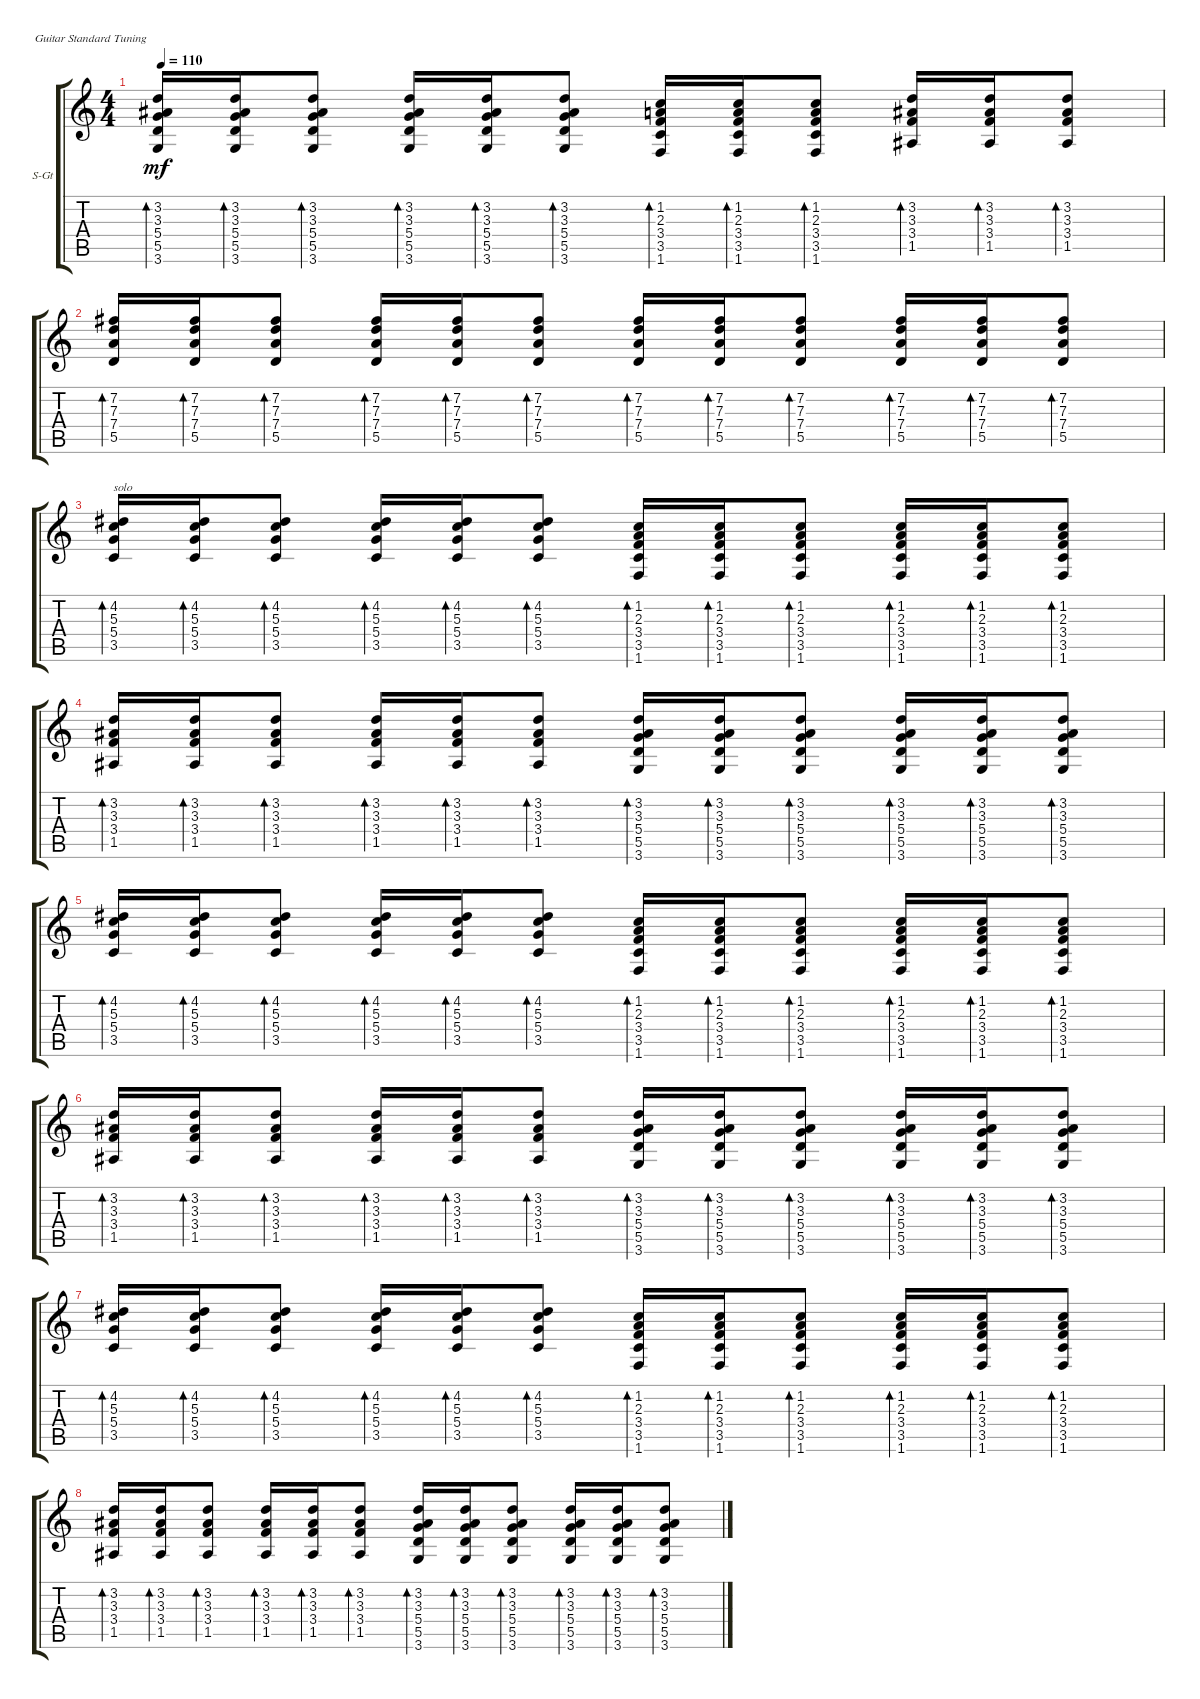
\defaultSystemsLayout 4
\bracketExtendMode groupsimilarinstruments
\firstSystemTrackNameOrientation horizontal
\otherSystemsTrackNameOrientation horizontal
\track ("Steel Guitar" "S-Gt") {instrument acousticguitarsteel}
\staff {score tabs}
\tuning (E4 B3 G3 D3 A2 E2)
\ts (4 4)
\tempo 110
\clef g2
\ks c
(3.6 5.5 5.4 3.3 3.2).16{bd 39 dy mf} (3.6 5.5 5.4 3.3 3.2).16{bd 39} (3.6 5.5 5.4 3.3 3.2).8{bd 39} (3.6 5.5 5.4 3.3 3.2).16{bd 39} (3.6 5.5 5.4 3.3 3.2).16{bd 39} (3.6 5.5 5.4 3.3 3.2).8{bd 39} (1.6 3.5 3.4 2.3 1.2).16{bd 39} (1.6 3.5 3.4 2.3 1.2).16{bd 39} (1.6 3.5 3.4 2.3 1.2).8{bd 39} (1.5 3.4 3.3 3.2).16{bd 41} (1.5 3.4 3.3 3.2).16{bd 41} (1.5 3.4 3.3 3.2).8{bd 41} |
(5.5 7.4 7.3 7.2).16{bd 39} (5.5 7.4 7.3 7.2).16{bd 39} (5.5 7.4 7.3 7.2).8{bd 39} (5.5 7.4 7.3 7.2).16{bd 39} (5.5 7.4 7.3 7.2).16{bd 39} (5.5 7.4 7.3 7.2).8{bd 39} (5.5 7.4 7.3 7.2).16{bd 39} (5.5 7.4 7.3 7.2).16{bd 39} (5.5 7.4 7.3 7.2).8{bd 39} (5.5 7.4 7.3 7.2).16{bd 39} (5.5 7.4 7.3 7.2).16{bd 39} (5.5 7.4 7.3 7.2).8{bd 39} |
(3.5 5.4 5.3 4.2).16{bd 39 txt "solo"} (3.5 5.4 5.3 4.2).16{bd 39} (3.5 5.4 5.3 4.2).8{bd 39} (3.5 5.4 5.3 4.2).16{bd 39} (3.5 5.4 5.3 4.2).16{bd 39} (3.5 5.4 5.3 4.2).8{bd 39} (1.6 3.5 3.4 2.3 1.2).16{bd 39} (1.6 3.5 3.4 2.3 1.2).16{bd 39} (1.6 3.5 3.4 2.3 1.2).8{bd 39} (1.6 3.5 3.4 2.3 1.2).16{bd 39} (1.6 3.5 3.4 2.3 1.2).16{bd 39} (1.6 3.5 3.4 2.3 1.2).8{bd 39} |
(1.5 3.4 3.3 3.2).16{bd 41} (1.5 3.4 3.3 3.2).16{bd 41} (1.5 3.4 3.3 3.2).8{bd 41} (1.5 3.4 3.3 3.2).16{bd 41} (1.5 3.4 3.3 3.2).16{bd 41} (1.5 3.4 3.3 3.2).8{bd 41} (3.6 5.5 5.4 3.3 3.2).16{bd 39} (3.6 5.5 5.4 3.3 3.2).16{bd 39} (3.6 5.5 5.4 3.3 3.2).8{bd 39} (3.6 5.5 5.4 3.3 3.2).16{bd 39} (3.6 5.5 5.4 3.3 3.2).16{bd 39} (3.6 5.5 5.4 3.3 3.2).8{bd 39} |
(3.5 5.4 5.3 4.2).16{bd 39} (3.5 5.4 5.3 4.2).16{bd 39} (3.5 5.4 5.3 4.2).8{bd 39} (3.5 5.4 5.3 4.2).16{bd 39} (3.5 5.4 5.3 4.2).16{bd 39} (3.5 5.4 5.3 4.2).8{bd 39} (1.6 3.5 3.4 2.3 1.2).16{bd 39} (1.6 3.5 3.4 2.3 1.2).16{bd 39} (1.6 3.5 3.4 2.3 1.2).8{bd 39} (1.6 3.5 3.4 2.3 1.2).16{bd 39} (1.6 3.5 3.4 2.3 1.2).16{bd 39} (1.6 3.5 3.4 2.3 1.2).8{bd 39} |
(1.5 3.4 3.3 3.2).16{bd 41} (1.5 3.4 3.3 3.2).16{bd 41} (1.5 3.4 3.3 3.2).8{bd 41} (1.5 3.4 3.3 3.2).16{bd 41} (1.5 3.4 3.3 3.2).16{bd 41} (1.5 3.4 3.3 3.2).8{bd 41} (3.6 5.5 5.4 3.3 3.2).16{bd 39} (3.6 5.5 5.4 3.3 3.2).16{bd 39} (3.6 5.5 5.4 3.3 3.2).8{bd 39} (3.6 5.5 5.4 3.3 3.2).16{bd 39} (3.6 5.5 5.4 3.3 3.2).16{bd 39} (3.6 5.5 5.4 3.3 3.2).8{bd 39} |
(3.5 5.4 5.3 4.2).16{bd 39} (3.5 5.4 5.3 4.2).16{bd 39} (3.5 5.4 5.3 4.2).8{bd 39} (3.5 5.4 5.3 4.2).16{bd 39} (3.5 5.4 5.3 4.2).16{bd 39} (3.5 5.4 5.3 4.2).8{bd 39} (1.6 3.5 3.4 2.3 1.2).16{bd 39} (1.6 3.5 3.4 2.3 1.2).16{bd 39} (1.6 3.5 3.4 2.3 1.2).8{bd 39} (1.6 3.5 3.4 2.3 1.2).16{bd 39} (1.6 3.5 3.4 2.3 1.2).16{bd 39} (1.6 3.5 3.4 2.3 1.2).8{bd 39} |
(1.5 3.4 3.3 3.2).16{bd 41} (1.5 3.4 3.3 3.2).16{bd 41} (1.5 3.4 3.3 3.2).8{bd 41} (1.5 3.4 3.3 3.2).16{bd 41} (1.5 3.4 3.3 3.2).16{bd 41} (1.5 3.4 3.3 3.2).8{bd 41} (3.6 5.5 5.4 3.3 3.2).16{bd 39} (3.6 5.5 5.4 3.3 3.2).16{bd 39} (3.6 5.5 5.4 3.3 3.2).8{bd 39} (3.6 5.5 5.4 3.3 3.2).16{bd 39} (3.6 5.5 5.4 3.3 3.2).16{bd 39} (3.6 5.5 5.4 3.3 3.2).8{bd 39}
